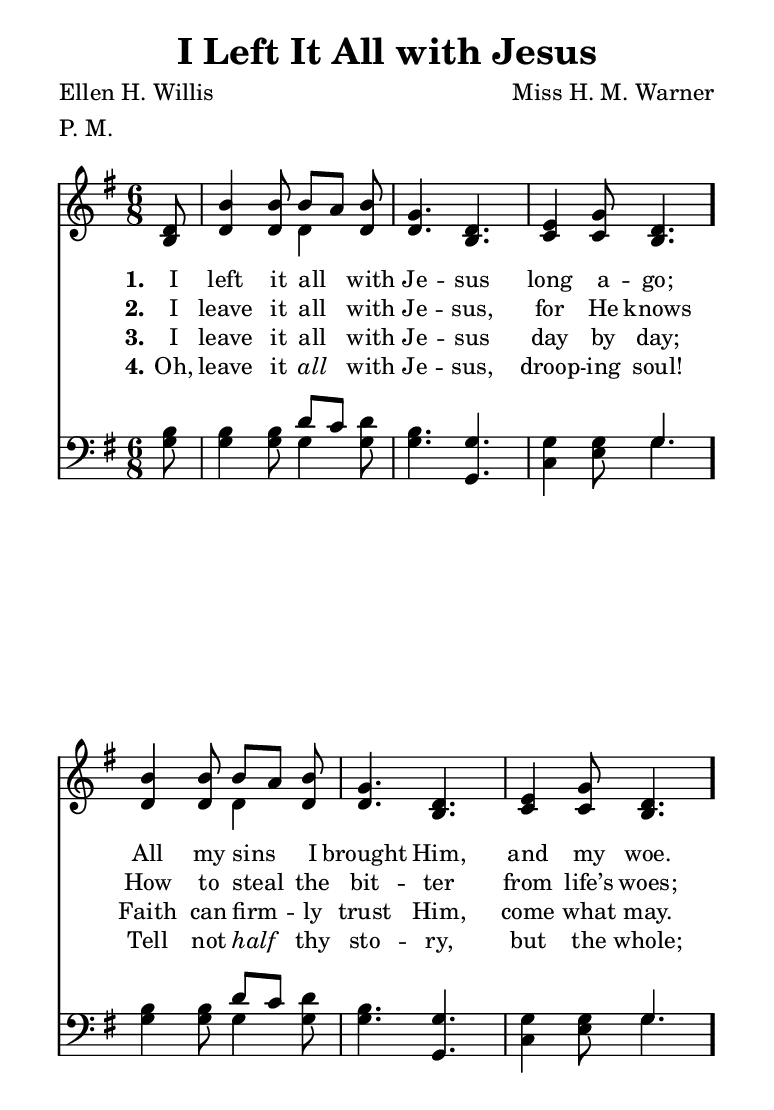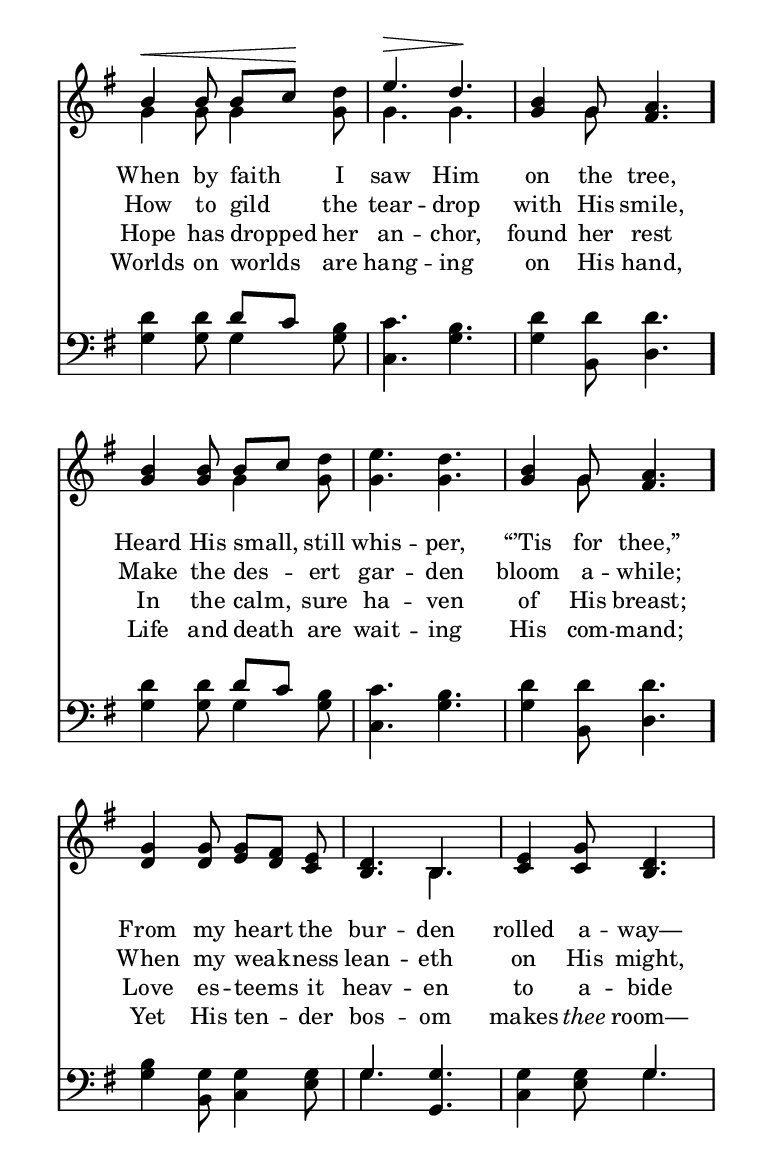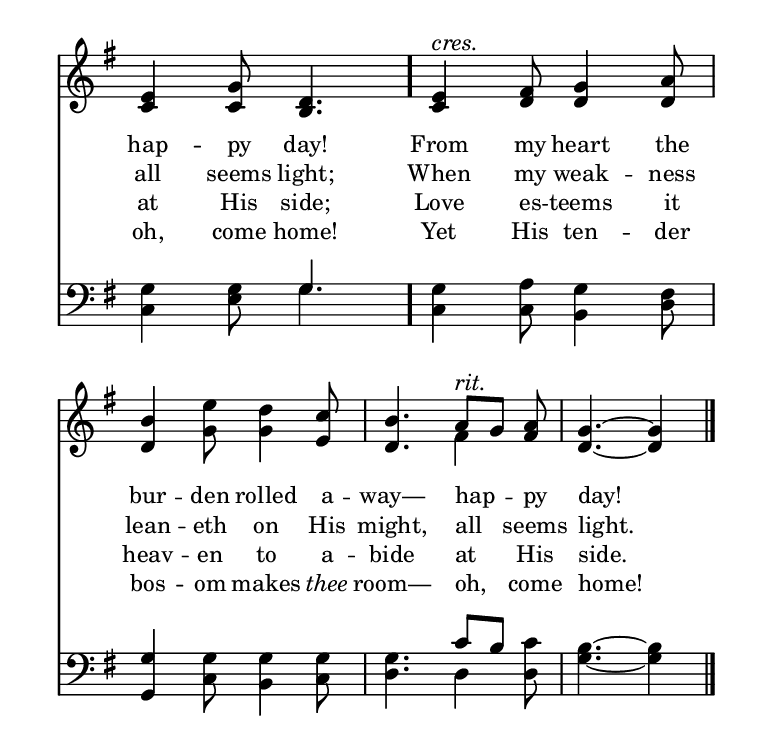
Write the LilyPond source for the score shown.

\include "common/global.ily"
\paper {
  \include "common/paper.ily"
}

\header{
  %gospel
  hymnnumber = "225"
  title = "I Left It All with Jesus"
  tunename = ""
  meter = "P. M."
  poet = "Ellen H. Willis" % see https://hymnary.org/text/i_left_it_all_with_jesus_long_ago
  composer = "Miss H. M. Warner" % see https://hymnary.org/tune/i_left_it_all_with_jesus_warner
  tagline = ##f
}

global = {
  \include "common/overrides.ily"
  \override Staff.TimeSignature.style = #'numbered
  \time 6/8
  \override Score.MetronomeMark.transparent = ##t % hide all fermata changes too
  \tempo 4=80
  \key g \major
  \partial 8
  \autoBeamOff
}

notesSoprano = {
\global
\relative c' {

  d8 | b'4 b8 b[ a] b | g4. d |
  e4 g8 d4. |
  b'4 b8 b[ a] b | g4. d |
  e4 g8 d4. |
  b'4^\< b8 b[ c]\! d | e4.^\> d\!
  b4 g8 a4. |
  b4 b8 b[ c] d | e4. d
  b4 g8 a4. |
  g4 g8 g[ fis] e | d4. b |
  e4 g8 d4. |
  e4 g8 d4. |
  e4^\markup{\italic cres.} fis8 g4 a8 | b4 e8
  d4 c8 | b4.
  a8^\markup{\italic rit.}[ g] a | g4. ~ g4

  \bar "|."

}
}

notesAlto = {
\global
\relative e' {

  b8 | d4 d8 d4 d8 | d4. b |
  c4 c8 b4. |
  d4 d8 d4 d8 | d4. b |
  c4 c8 b4. |
  g'4 g8 g4 g8 | g4. g |
  g4 g8 fis4. |
  g4 g8 g4 g8 | g4. g |
  g4 g8 fis4. |
  d4 d8 e8[ d] c8 | b4. b |
  c4 c8 b4. |
  c4 c8 b4. |
  c4 d8 d4 d8 | d4 g8
  g4 e8 | d4.
  fis4 fis8 | d4. ~ d4

}
}

notesTenor = {
\global
\relative a {

  b8 | b4 b8 d[ c] d | b4. g |
  g4 g8 g4. |
  b4 b8 d[ c] d | b4. g |
  g4 g8 g4. |
  d'4 d8 d[ c] b | c4. b4. |
  d4 d8 d4. |
  d4 d8 d[ c] b | c4. b4. |
  d4 d8 d4. |
  b4 g8 g4 g8 | g4. g |
  g4 g8 g4. |
  g4 g8 g4. |
  g4 a8 g4 fis8 | g4 g8
  g4 g8 | g4.
  c8[ b] c | b4. ~ b4

}
}

notesBass = {
\global
\relative f {

  g8 | g4 g8 g4 g8 | g4. g, |
  c4 e8 g4. |
  g4 g8 g4 g8 | g4. g, |
  c4 e8 g4. |
  g4 g8 g4 g8 | c,4. g' |
  g4 b,8 d4. |
  g4 g8 g4 g8 | c,4. g' |
  g4 b,8 d4. |
  g4 b,8 c4 e8 | g4. g, |
  c4 e8 g4. |
  c,4 e8 g4. |
  c,4 c8 b4 d8 | g,4 c8
  b4 c8 | d4.
  d4 d8 | g4. ~ g4

}
}

wordsA = \lyricmode {
\set stanza = "1."

I left it all with Je -- sus long a -- go; \bar "."
All my sins I brought Him, and my woe. \bar "."
When by faith I saw Him on the tree, \bar "."
Heard His small, still whis -- per, “’Tis for thee,” \bar "."
From my heart the bur -- den rolled a -- way— hap -- py day! \bar "."
From my heart the bur -- den rolled a -- way— hap -- py day! \bar "."

}

wordsB = \lyricmode {
\set stanza = "2."

I leave it all with Je -- sus, for He knows
How to steal the bit -- ter from life’s woes;
How to gild the tear -- drop with His smile,
Make the des -- ert gar -- den bloom a -- while;
When my weak -- ness lean -- eth on His might, all seems light;
When my weak -- ness lean -- eth on His might, all seems light.

}

wordsC = \lyricmode {
\set stanza = "3."

I leave it all with Je -- sus day by day;
Faith can firm -- ly trust Him, come what may.
Hope has dropped her an -- chor, found her rest
In the calm, sure ha -- ven of His breast;
Love es -- teems it heav -- en to a -- bide at His side;
Love es -- teems it heav -- en to a -- bide at His side.

}

wordsD = \lyricmode {
\set stanza = "4."

Oh, leave it \italicsOn all \italicsOff with Je -- sus, droop -- ing soul!
Tell not \italicsOn half \italicsOff thy sto -- ry, but the whole;
Worlds on worlds are hang -- ing on His hand,
Life and death are wait -- ing His com -- mand;
Yet His ten -- der bos -- om makes \italicsOn thee \italicsOff room— oh, come home!
Yet His ten -- der bos -- om makes \italicsOn thee \italicsOff room— oh, come home!

}

\score {
  \context ChoirStaff <<
    \context Staff = upper <<
      \set Staff.autoBeaming = ##f
      \set ChoirStaff.systemStartDelimiter = #'SystemStartBar
      \set ChoirStaff.printPartCombineTexts = ##f
      \partcombine #'(2 . 11) \notesSoprano \notesAlto
      \context NullVoice = sopranos { \voiceOne << \notesSoprano >> }
      \context Lyrics = one   \lyricsto sopranos \wordsA
      \context Lyrics = two   \lyricsto sopranos \wordsB
      \context Lyrics = three \lyricsto sopranos \wordsC
      \context Lyrics = four  \lyricsto sopranos \wordsD
    >>
    \context Staff = men <<
      \set Staff.autoBeaming = ##f
      \clef bass
      \set ChoirStaff.printPartCombineTexts = ##f
      \partcombine #'(2 . 11) \notesTenor \notesBass
    >>
  >>
  \layout {
    \include "common/layout.ily"
  }
  #(cond ((ly:get-option 'eog-midi-permitted) #{ \midi{
    \include "common/midi.ily"
  } #}))
}

\version "2.19.49"  % necessary for upgrading to future LilyPond versions.

% vi:set et ts=2 sw=2 ai nocindent syntax=lilypond:
